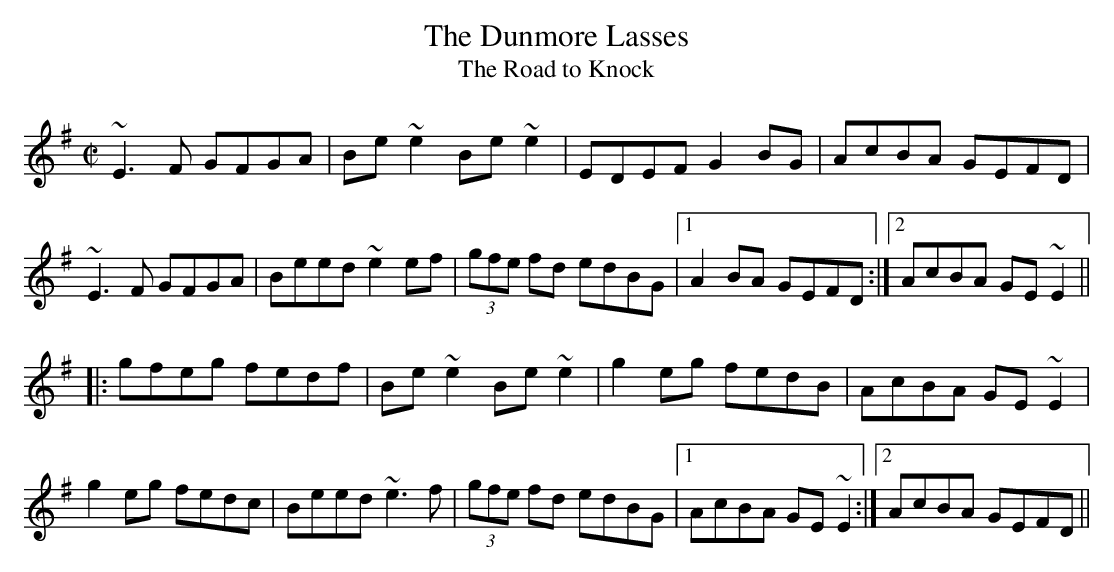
X:1
T:The Dunmore Lasses
T:The Road to Knock
M:C|
K:Em
~E3F GFGA|Be~e2 Be~e2|EDEF G2BG|AcBA GEFD|
~E3F GFGA|Beed ~e2 ef|(3gfe fd edBG|1 A2BA GEFD:|2 AcBA GE~E2||
|:gfeg fedf|Be~e2 Be~e2|g2eg fedB|AcBA GE~E2|
g2eg fedc|Beed ~e3f|(3gfe fd edBG|1 AcBA GE~E2:|2 AcBA GEFD||
